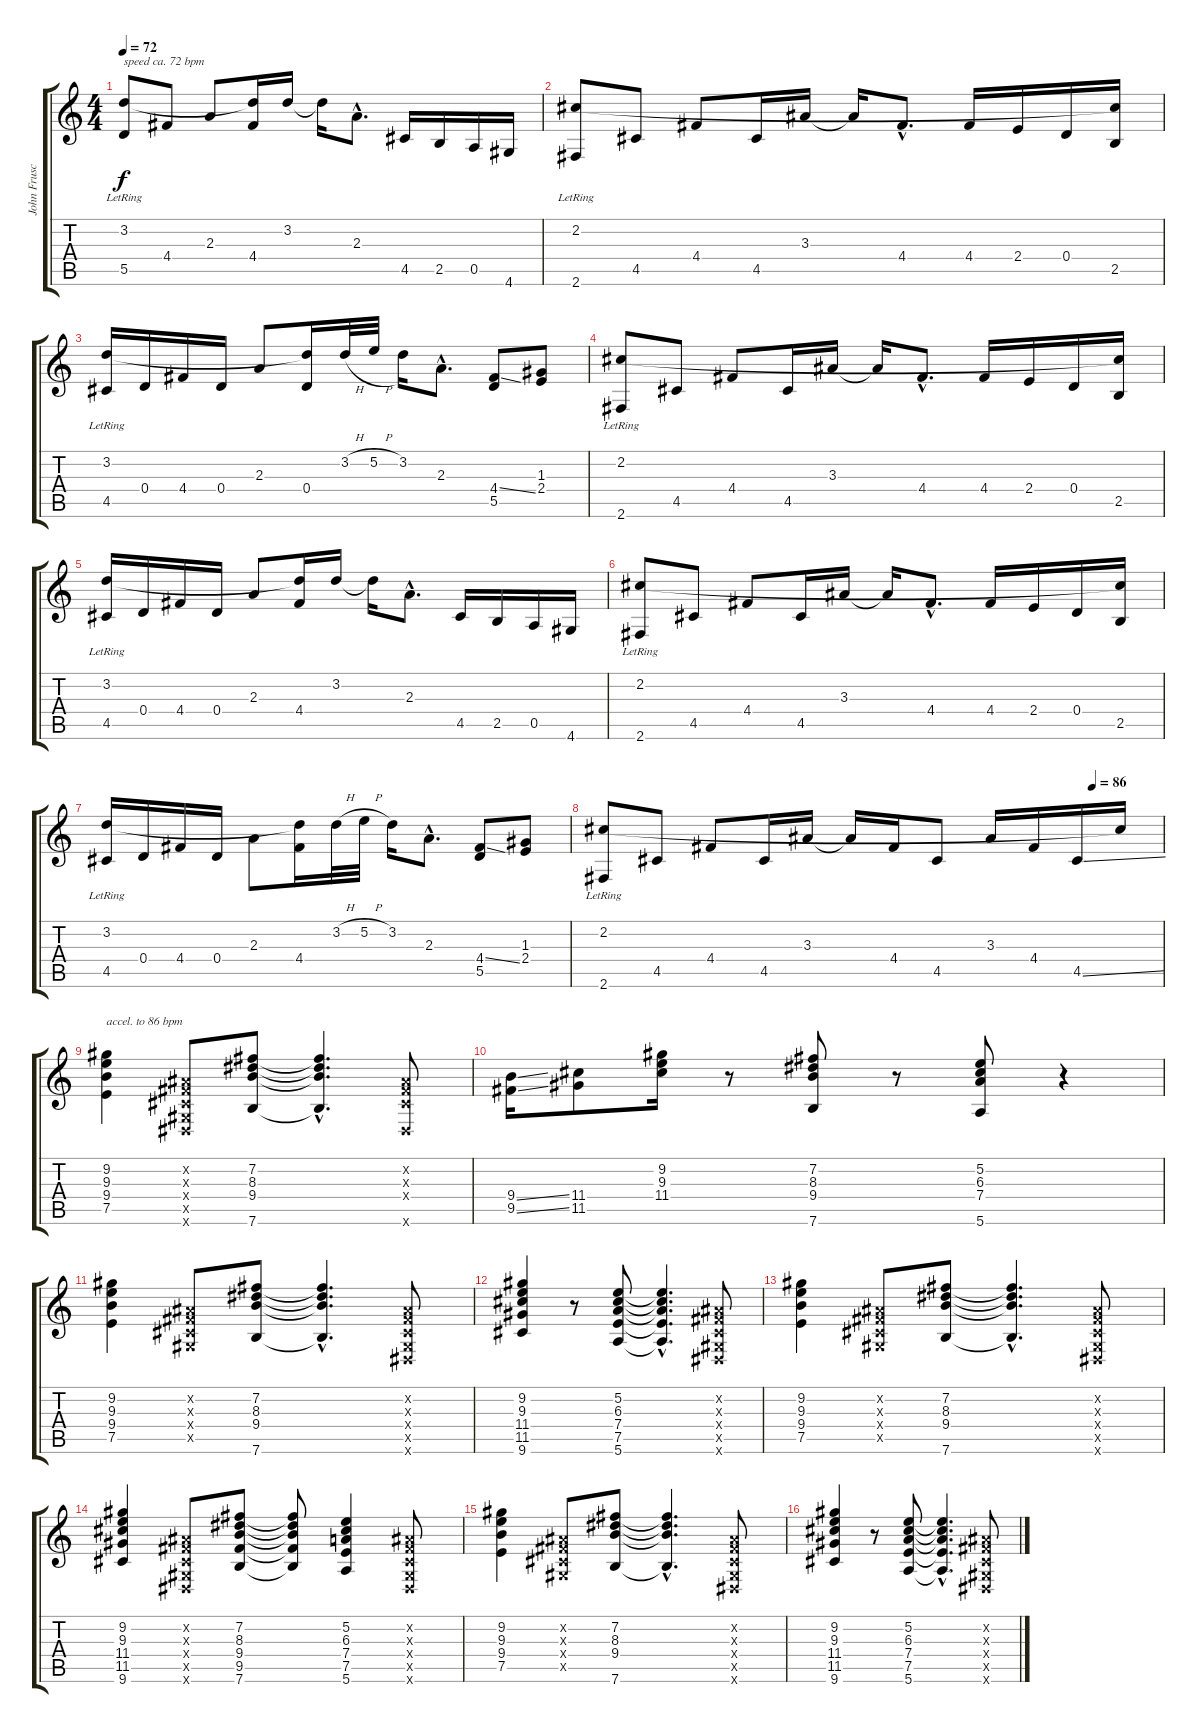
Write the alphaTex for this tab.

\track ("John Frusciante - Guitar" "John Frusc") {instrument electricguitarclean}
\staff {score tabs}
\tuning (E4 B3 G3 D3 A2 E2) {hide}
\ts (4 4)
\tempo 72
\clef g2
\ks c
(3.2{lr} 5.5).8{txt "speed ca. 72 bpm" dy f instrument electricguitarclean} 4.4.8 2.3.8 (3.2{t} 4.4).16 3.2.16 3.2{t}.16 2.3{hac}.8{d} 4.5.16 2.5.16 0.5.16 4.6.16 |
(2.2{lr} 2.6).8 4.5.8 4.4.8 4.5.16 3.3.16 3.3{t}.16 4.4{hac}.8{d} 4.4.16 2.4.16 0.4.16 (2.2{t} 2.5).16 |
(3.2{lr} 4.5).16 0.4.16 4.4.16 0.4.16 2.3.8 (3.2{t} 0.4).16 3.2{h}.32 5.2{h}.32 3.2.16 2.3{hac}.8{d} (4.4{ss} 5.5).8 (1.3 2.4).8 |
(2.2{lr} 2.6).8 4.5.8 4.4.8 4.5.16 3.3.16 3.3{t}.16 4.4{hac}.8{d} 4.4.16 2.4.16 0.4.16 (2.2{t} 2.5).16 |
(3.2{lr} 4.5).16 0.4.16 4.4.16 0.4.16 2.3.8 (3.2{t} 4.4).16 3.2.16 3.2{t}.16 2.3{hac}.8{d} 4.5.16 2.5.16 0.5.16 4.6.16 |
(2.2{lr} 2.6).8 4.5.8 4.4.8 4.5.16 3.3.16 3.3{t}.16 4.4{hac}.8{d} 4.4.16 2.4.16 0.4.16 (2.2{t} 2.5).16 |
(3.2{lr} 4.5).16 0.4.16 4.4.16 0.4.16 2.3.8 (3.2{t} 4.4).16 3.2{h}.32 5.2{h}.32 3.2.16 2.3{hac}.8{d} (4.4{ss} 5.5).8 (1.3 2.4).8 |
\tempo (86 0.875)
(2.2{lr} 2.6).8 4.5.8 4.4.8 4.5.16 3.3.16 3.3{t}.16 4.4.16 4.5.8 3.3.16 4.4.16 4.5{ss}.16 2.2{t}.16 |
(9.2 9.3 9.4 7.5).4{txt "accel. to 86 bpm"} (-1.2{x} -1.3{x} -1.4{x} -1.5{x} -1.6{x}).8 (7.2 8.3 9.4 7.6).8 (7.2{hac t} 8.3{hac t} 9.4{hac t} 7.6{hac t}).4{d} (-1.2{x} -1.3{x} -1.4{x} -1.6{x}).8 |
(9.4{ss} 9.5{ss}).16 (11.4 11.5).8 (9.2 9.3 11.4).16 r.8 (7.2 8.3 9.4 7.6).8 r.8 (5.2 6.3 7.4 5.6).8 r.4 |
(9.2 9.3 9.4 7.5).4 (-1.2{x} -1.3{x} -1.4{x} -1.5{x}).8 (7.2 8.3 9.4 7.6).8 (7.2{hac t} 8.3{hac t} 9.4{hac t} 7.6{hac t}).4{d} (-1.2{x} -1.3{x} -1.4{x} -1.5{x} -1.6{x}).8 |
(9.2 9.3 11.4 11.5 9.6).4 r.8 (5.2 6.3 7.4 7.5 5.6).8 (5.2{hac t} 6.3{hac t} 7.4{hac t} 7.5{hac t} 5.6{hac t}).4{d} (-1.2{x} -1.3{x} -1.4{x} -1.5{x} -1.6{x}).8 |
(9.2 9.3 9.4 7.5).4 (-1.2{x} -1.3{x} -1.4{x} -1.5{x}).8 (7.2 8.3 9.4 7.6).8 (7.2{hac t} 8.3{hac t} 9.4{hac t} 7.6{hac t}).4{d} (-1.2{x} -1.3{x} -1.4{x} -1.5{x} -1.6{x}).8 |
(9.2 9.3 11.4 11.5 9.6).4 (-1.2{x} -1.3{x} -1.4{x} -1.5{x} -1.6{x}).8 (7.2 8.3 9.4 9.5 7.6).8 (7.2{t} 8.3{t} 9.4{t} 9.5{t} 7.6{t}).8 (5.2 6.3 7.4 7.5 5.6).4 (-1.2{x} -1.3{x} -1.4{x} -1.5{x} -1.6{x}).8 |
(9.2 9.3 9.4 7.5).4 (-1.2{x} -1.3{x} -1.4{x} -1.5{x}).8 (7.2 8.3 9.4 7.6).8 (7.2{hac t} 8.3{hac t} 9.4{hac t} 7.6{hac t}).4{d} (-1.2{x} -1.3{x} -1.4{x} -1.5{x} -1.6{x}).8 |
(9.2 9.3 11.4 11.5 9.6).4 r.8 (5.2 6.3 7.4 7.5 5.6).8 (5.2{hac t} 6.3{hac t} 7.4{hac t} 7.5{hac t} 5.6{hac t}).4{d} (-1.2{x} -1.3{x} -1.4{x} -1.5{x} -1.6{x}).8
